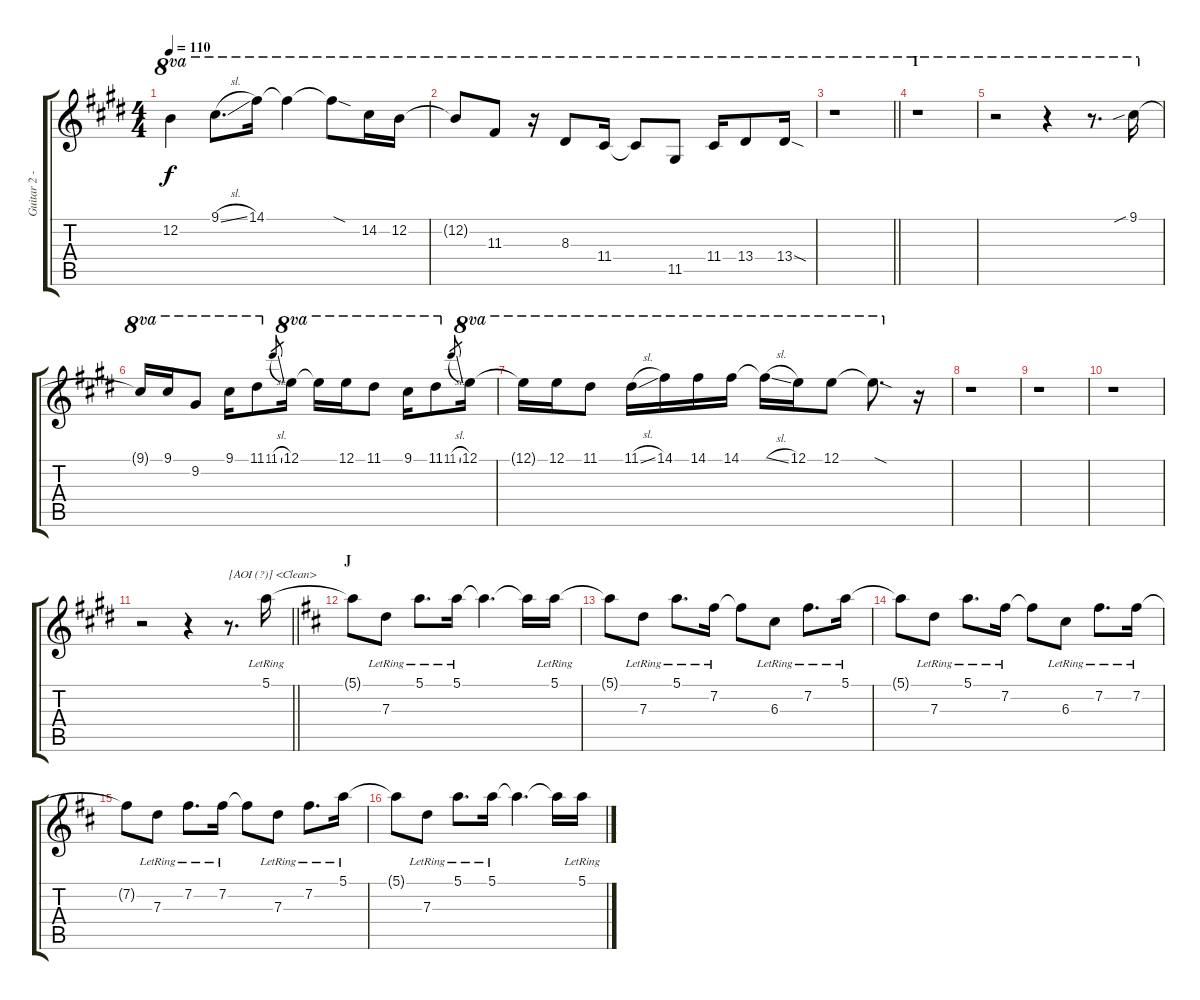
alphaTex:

\track ("Guitar 2 - Uruha and Aoi" "Guitar 2 -") {instrument overdrivenguitar}
\staff {score tabs}
\tuning (E4 B3 G3 D3 A2 E2) {hide}
\ts (4 4)
\tempo 110
\clef g2
\ks e
12.2{t}.4{ot 8va dy f} 9.1{sl}.8{d ot 8va} 14.1.16{ot 8va} 14.1{t}.4{ot 8va} 14.1{sod t}.8{ot 8va} 14.2.16{ot 8va} 12.2.16{ot 8va} |
12.2{t}.8{ot 8va} 11.3.8{ot 8va} r.16{ot 8va} 8.3.8{ot 8va} 11.4.16{ot 8va} 11.4{t}.8{ot 8va} 11.5.8{ot 8va} 11.4.16{ot 8va} 13.4.8{ot 8va} 13.4{sod}.16{ot 8va} |
\barLineRight lightlight
r.1{ot 8va} |
\section ("" "I")
r.1{ot 8va} |
r.2{ot 8va} r.4{ot 8va} r.8{d ot 8va} 9.1{sib}.16{ot 8va} |
9.1{t}.16{ot 8va} 9.1.16{ot 8va} 9.2.8{ot 8va} 9.1.16{ot 8va} 11.1.8{ot 8va} 11.1{sl}.8{gr} 12.1.16{ot 8va} 12.1{t}.16{ot 8va} 12.1.16{ot 8va} 11.1.8{ot 8va} 9.1.16{ot 8va} 11.1.8{ot 8va} 11.1{sl}.8{gr} 12.1.16{ot 8va} |
12.1{t}.16{ot 8va} 12.1.16{ot 8va} 11.1.8{ot 8va} 11.1{sl}.16{ot 8va} 14.1.16{ot 8va} 14.1.16{ot 8va} 14.1.16{ot 8va} 14.1{sl t}.16{ot 8va} 12.1.16{ot 8va} 12.1.8{ot 8va} 12.1{sod t}.8{d ot 8va} r.16 |
r.1 |
r.1 |
r.1 |
\barLineRight lightlight
r.2 r.4 r.8{d txt "[AOI (?)] <Clean>" volume 8 instrument electricguitarjazz} 5.1{lr}.16 |
\section ("" "J")
\ks d
5.1{t}.8 7.3{lr}.8 5.1{lr}.8{d} 5.1{lr}.16 5.1{t}.4{d} 5.1{t}.16 5.1{lr}.16 |
5.1{t}.8 7.3{lr}.8 5.1{lr}.8{d} 7.2{lr}.16 7.2{t}.8 6.3{lr}.8 7.2{lr}.8{d} 5.1{lr}.16 |
5.1{t}.8 7.3{lr}.8 5.1{lr}.8{d} 7.2{lr}.16 7.2{t}.8 6.3{lr}.8 7.2{lr}.8{d} 7.2{lr}.16 |
7.2{t}.8 7.3{lr}.8 7.2{lr}.8{d} 7.2{lr}.16 7.2{t}.8 7.3{lr}.8 7.2{lr}.8{d} 5.1{lr}.16 |
5.1{t}.8 7.3{lr}.8 5.1{lr}.8{d} 5.1{lr}.16 5.1{t}.4{d} 5.1{t}.16 5.1{lr}.16
